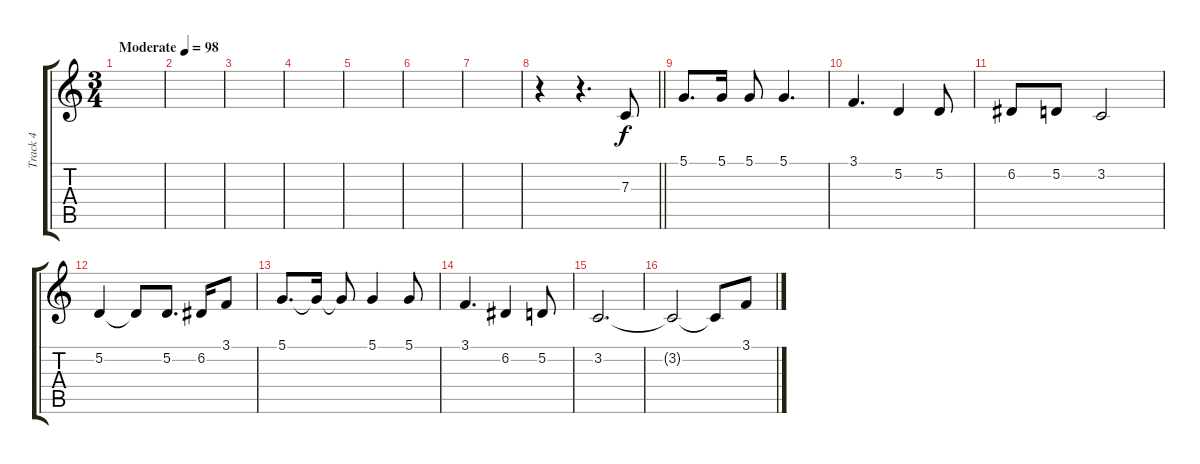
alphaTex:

\track ("Track 4" "Track 4") {instrument stringensemble1}
\staff {score tabs}
\tuning (D4 A3 F3 C3 G2 C2) {hide}
\ts (3 4)
\tempo (98 "Moderate")
\clef g2
\ks c
|
|
|
|
|
|
|
\barLineRight lightlight
r.4 r.4{d} 7.3.8 |
5.1.8{d} 5.1.16 5.1.8 5.1.4{d} |
3.1.4{d} 5.2.4 5.2.8 |
6.2.8 5.2.8 3.2.2 |
5.2.4 5.2{t}.8 5.2.8{d} 6.2.16 3.1.8 |
5.1.8{d} 5.1{t}.16 5.1{t}.8 5.1.4 5.1.8 |
3.1.4{d} 6.2.4 5.2.8 |
3.2.2{d} |
3.2{t}.2 3.2{t}.8 3.1.8
